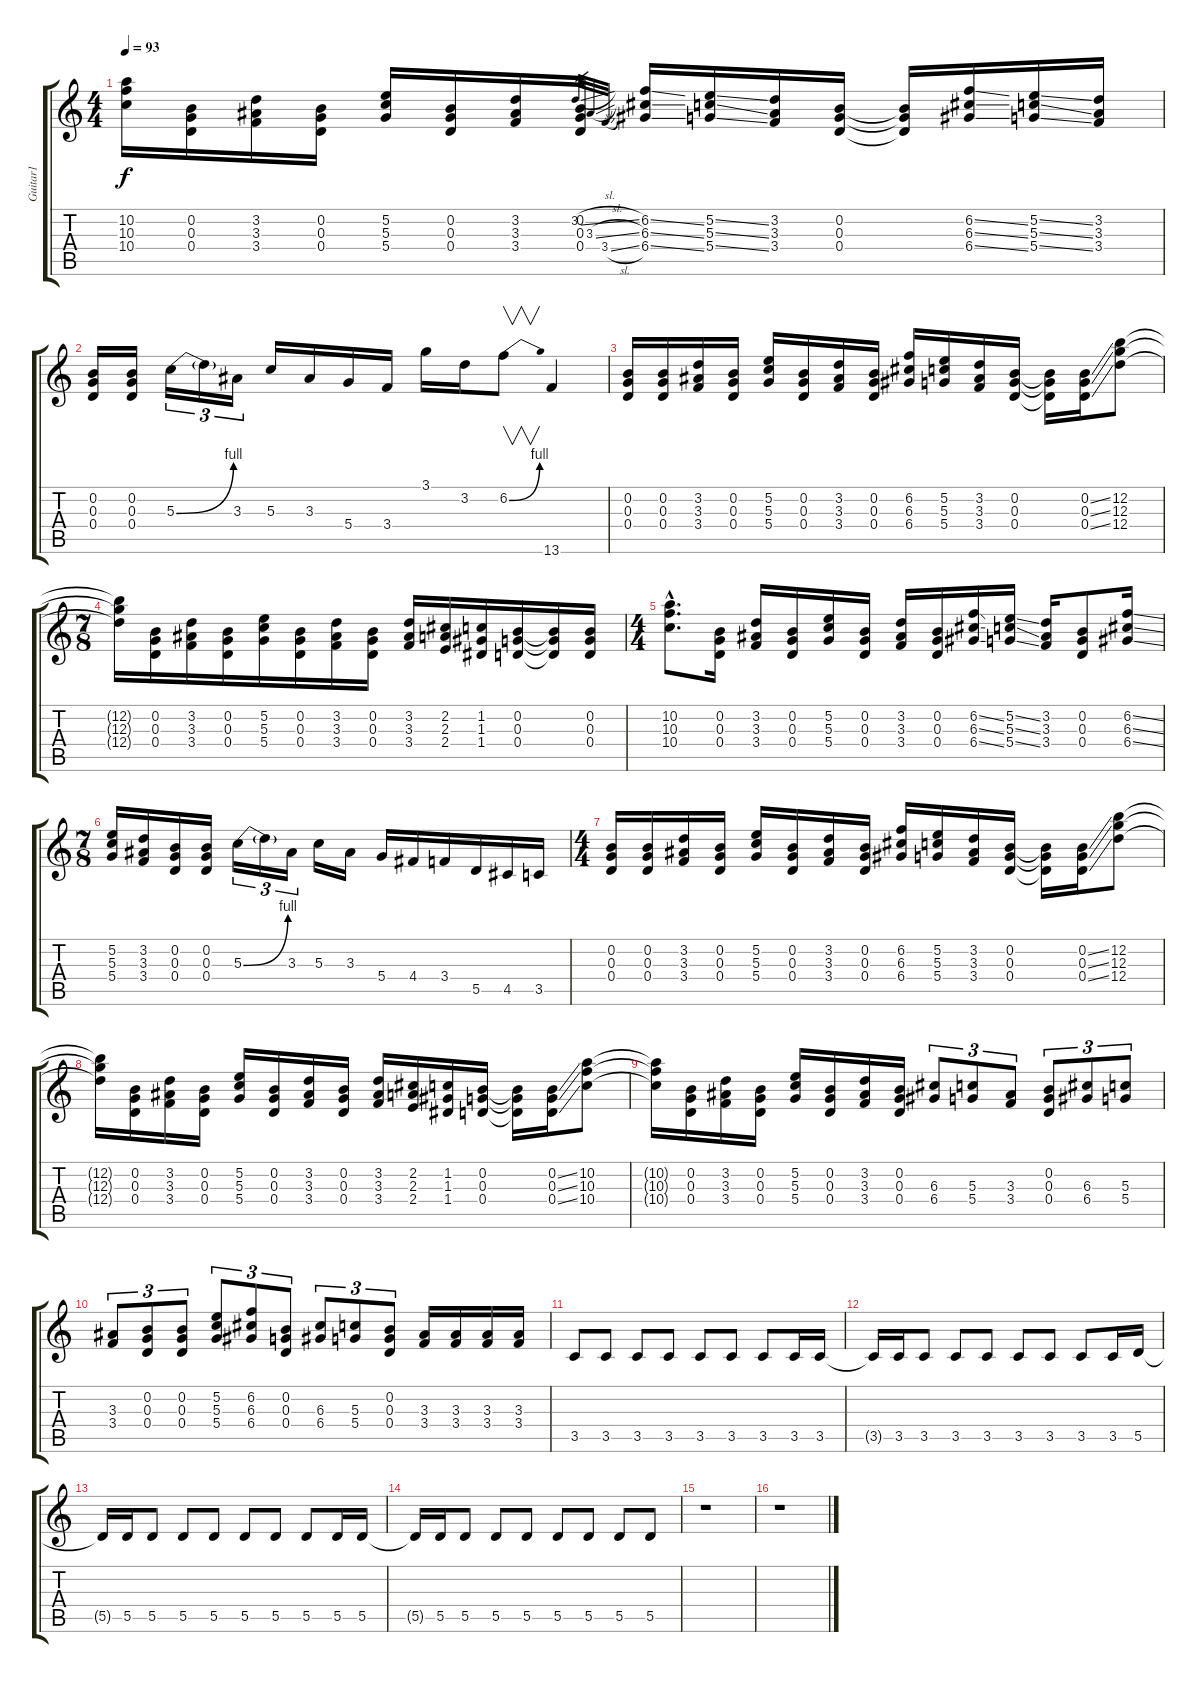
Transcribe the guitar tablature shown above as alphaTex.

\track ("Guitar1" "Guitar1") {instrument distortionguitar}
\staff {score tabs}
\tuning (E4 B3 G3 D3 A2 E2) {hide}
\ts (4 4)
\tempo 93
\clef g2
\ks c
(10.2{t} 10.3{t} 10.4{t}).16{dy f} (0.2 0.3 0.4).16 (3.2 3.3 3.4).16 (0.2 0.3 0.4).16 (5.2 5.3 5.4).16 (0.2 0.3 0.4).16 (3.2 3.3 3.4).16 (0.2 0.3 0.4).16 3.2{sl}.32{gr} 3.3{sl}.32{gr} 3.4{sl}.32{gr} (6.2{ss} 6.3{ss} 6.4{ss}).16 (5.2{ss} 5.3{ss} 5.4{ss}).16 (3.2 3.3 3.4).16 (0.2 0.3 0.4).16 (0.2{t} 0.3{t} 0.4{t}).16 (6.2{ss} 6.3{ss} 6.4{ss}).16 (5.2{ss} 5.3{ss} 5.4{ss}).16 (3.2 3.3 3.4).16 |
(0.2 0.3 0.4).16 (0.2 0.3 0.4).16 5.3{be (bend 0 0 60 4)}.16{tu (3 2)} 5.3{t}.16{tu (3 2)} 3.3.16{tu (3 2)} 5.3.16 3.3.16 5.4.16 3.4.16 3.1.16 3.2.16 6.2{be (bend 0 0 60 4)}.8{v} 13.6.4 |
(0.2 0.3 0.4).16 (0.2 0.3 0.4).16 (3.2 3.3 3.4).16 (0.2 0.3 0.4).16 (5.2 5.3 5.4).16 (0.2 0.3 0.4).16 (3.2 3.3 3.4).16 (0.2 0.3 0.4).16 (6.2 6.3 6.4).16 (5.2 5.3 5.4).16 (3.2 3.3 3.4).16 (0.2 0.3 0.4).16 (0.2{t} 0.3{t} 0.4{t}).16 (0.2{ss} 0.3{ss} 0.4{ss}).16 (12.2 12.3 12.4).8 |
\ts (7 8)
(12.2{t} 12.3{t} 12.4{t}).16 (0.2 0.3 0.4).16 (3.2 3.3 3.4).16 (0.2 0.3 0.4).16 (5.2 5.3 5.4).16 (0.2 0.3 0.4).16 (3.2 3.3 3.4).16 (0.2 0.3 0.4).16 (3.2 3.3 3.4).16 (2.2 2.3 2.4).16 (1.2 1.3 1.4).16 (0.2 0.3 0.4).16 (0.2{t} 0.3{t} 0.4{t}).16 (0.2 0.3 0.4).16 |
\ts (4 4)
(10.2{hac} 10.3{hac} 10.4{hac}).8{d} (0.2 0.3 0.4).16 (3.2 3.3 3.4).16 (0.2 0.3 0.4).16 (5.2 5.3 5.4).16 (0.2 0.3 0.4).16 (3.2 3.3 3.4).16 (0.2 0.3 0.4).16 (6.2{ss} 6.3{ss} 6.4{ss}).16 (5.2{ss} 5.3{ss} 5.4{ss}).16 (3.2 3.3 3.4).16 (0.2 0.3 0.4).8 (6.2{ss} 6.3{ss} 6.4{ss}).16 |
\ts (7 8)
(5.2 5.3 5.4).16 (3.2 3.3 3.4).16 (0.2 0.3 0.4).16 (0.2 0.3 0.4).16 5.3{be (bend 0 0 60 4)}.16{tu (3 2)} 5.3{t}.16{tu (3 2)} 3.3.16{tu (3 2)} 5.3.16 3.3.16 5.4.16 4.4.16 3.4.16 5.5.16 4.5.16 3.5.16 |
\ts (4 4)
(0.2 0.3 0.4).16 (0.2 0.3 0.4).16 (3.2 3.3 3.4).16 (0.2 0.3 0.4).16 (5.2 5.3 5.4).16 (0.2 0.3 0.4).16 (3.2 3.3 3.4).16 (0.2 0.3 0.4).16 (6.2 6.3 6.4).16 (5.2 5.3 5.4).16 (3.2 3.3 3.4).16 (0.2 0.3 0.4).16 (0.2{t} 0.3{t} 0.4{t}).16 (0.2{ss} 0.3{ss} 0.4{ss}).16 (12.2 12.3 12.4).8 |
(12.2{t} 12.3{t} 12.4{t}).16 (0.2 0.3 0.4).16 (3.2 3.3 3.4).16 (0.2 0.3 0.4).16 (5.2 5.3 5.4).16 (0.2 0.3 0.4).16 (3.2 3.3 3.4).16 (0.2 0.3 0.4).16 (3.2 3.3 3.4).16 (2.2 2.3 2.4).16 (1.2 1.3 1.4).16 (0.2 0.3 0.4).16 (0.2{t} 0.3{t} 0.4{t}).16 (0.2{ss} 0.3{ss} 0.4{ss}).16 (10.2 10.3 10.4).8 |
(10.2{t} 10.3{t} 10.4{t}).16 (0.2 0.3 0.4).16 (3.2 3.3 3.4).16 (0.2 0.3 0.4).16 (5.2 5.3 5.4).16 (0.2 0.3 0.4).16 (3.2 3.3 3.4).16 (0.2 0.3 0.4).16 (6.3 6.4).8{tu (3 2)} (5.3 5.4).8{tu (3 2)} (3.3 3.4).8{tu (3 2)} (0.2 0.3 0.4).8{tu (3 2)} (6.3 6.4).8{tu (3 2)} (5.3 5.4).8{tu (3 2)} |
(3.3 3.4).8{tu (3 2)} (0.2 0.3 0.4).8{tu (3 2)} (0.2 0.3 0.4).8{tu (3 2)} (5.2 5.3 5.4).8{tu (3 2)} (6.2 6.3 6.4).8{tu (3 2)} (0.2 0.3 0.4).8{tu (3 2)} (6.3 6.4).8{tu (3 2)} (5.3 5.4).8{tu (3 2)} (0.2 0.3 0.4).8{tu (3 2)} (3.3 3.4).16 (3.3 3.4).16 (3.3 3.4).16 (3.3 3.4).16 |
3.5.8 3.5.8 3.5.8 3.5.8 3.5.8 3.5.8 3.5.8 3.5.16 3.5.16 |
3.5{t}.16 3.5.16 3.5.8 3.5.8 3.5.8 3.5.8 3.5.8 3.5.8 3.5.16 5.5.16 |
5.5{t}.16 5.5.16 5.5.8 5.5.8 5.5.8 5.5.8 5.5.8 5.5.8 5.5.16 5.5.16 |
5.5{t}.16 5.5.16 5.5.8 5.5.8 5.5.8 5.5.8 5.5.8 5.5.8 5.5.8 |
r.1 |
r.1
